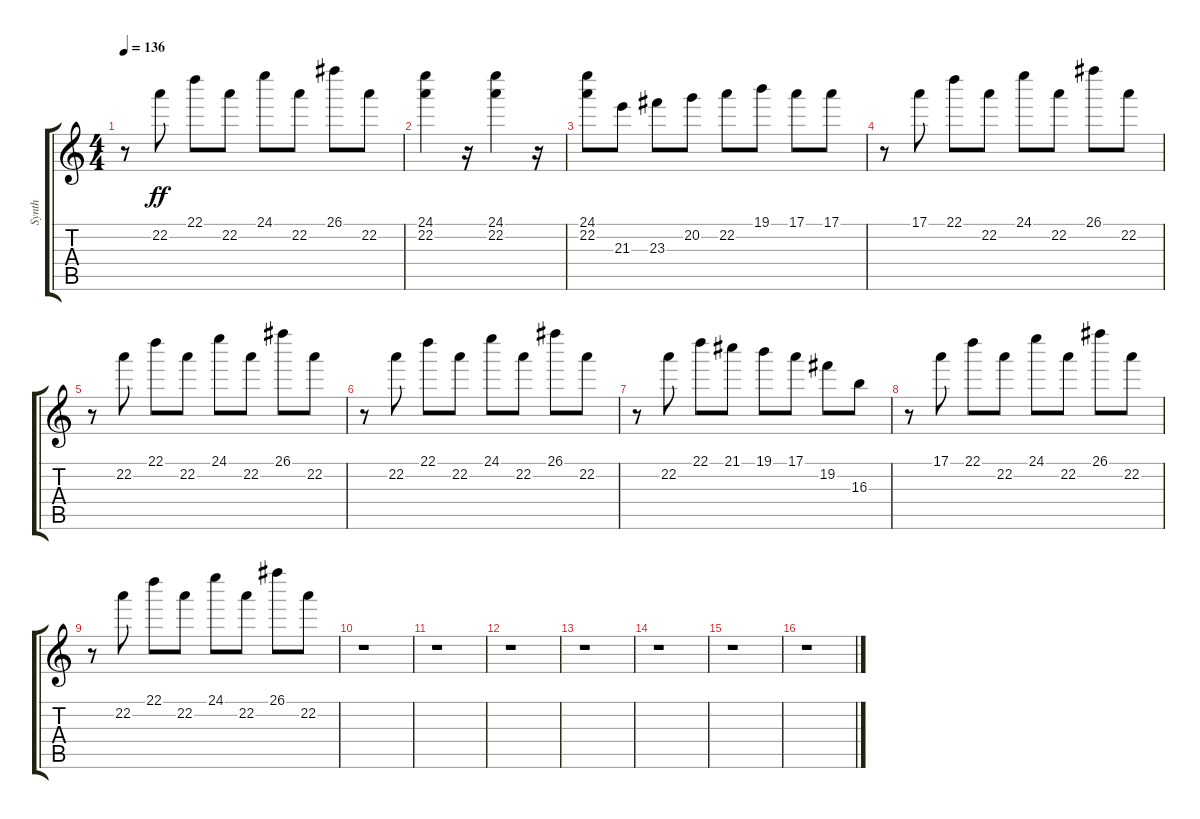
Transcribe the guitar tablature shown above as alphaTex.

\track ("Synth" "Synth") {instrument distortionguitar}
\staff {score tabs}
\tuning (E4 B3 G3 D3 A2 E2) {hide}
\ts (4 4)
\tempo 136
\clef g2
\ks c
r.8{dy ff} 22.2.8 22.1.8 22.2.8 24.1.8 22.2.8 26.1.8 22.2.8 |
(24.1 22.2).4 r.16 (24.1 22.2).4 r.16 |
(24.1 22.2).8 21.3.8 23.3.8 20.2.8 22.2.8 19.1.8 17.1.8 17.1.8 |
r.8 17.1.8 22.1.8 22.2.8 24.1.8 22.2.8 26.1.8 22.2.8 |
r.8 22.2.8 22.1.8 22.2.8 24.1.8 22.2.8 26.1.8 22.2.8 |
r.8 22.2.8 22.1.8 22.2.8 24.1.8 22.2.8 26.1.8 22.2.8 |
r.8 22.2.8 22.1.8 21.1.8 19.1.8 17.1.8 19.2.8 16.3.8 |
r.8 17.1.8 22.1.8 22.2.8 24.1.8 22.2.8 26.1.8 22.2.8 |
r.8 22.2.8 22.1.8 22.2.8 24.1.8 22.2.8 26.1.8 22.2.8 |
r.1 |
r.1 |
r.1 |
r.1 |
r.1 |
r.1 |
r.1
